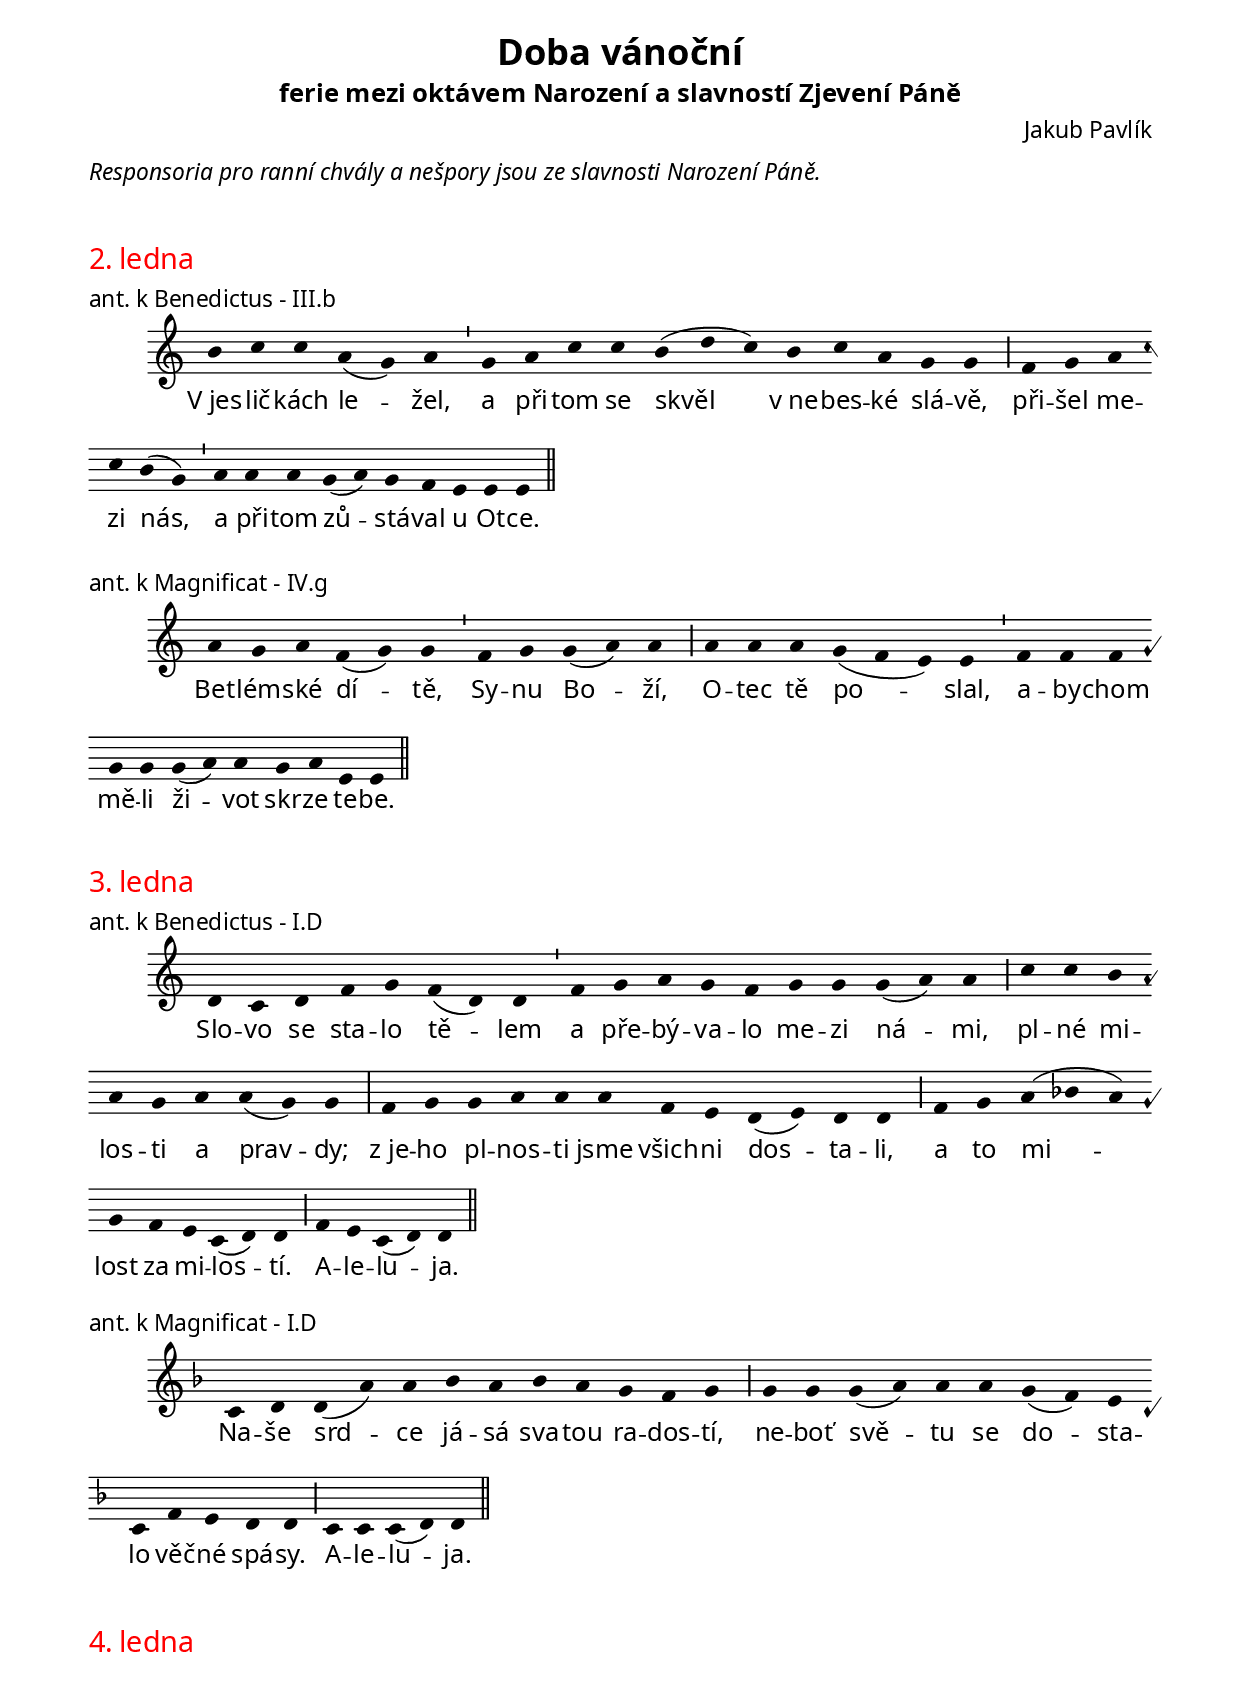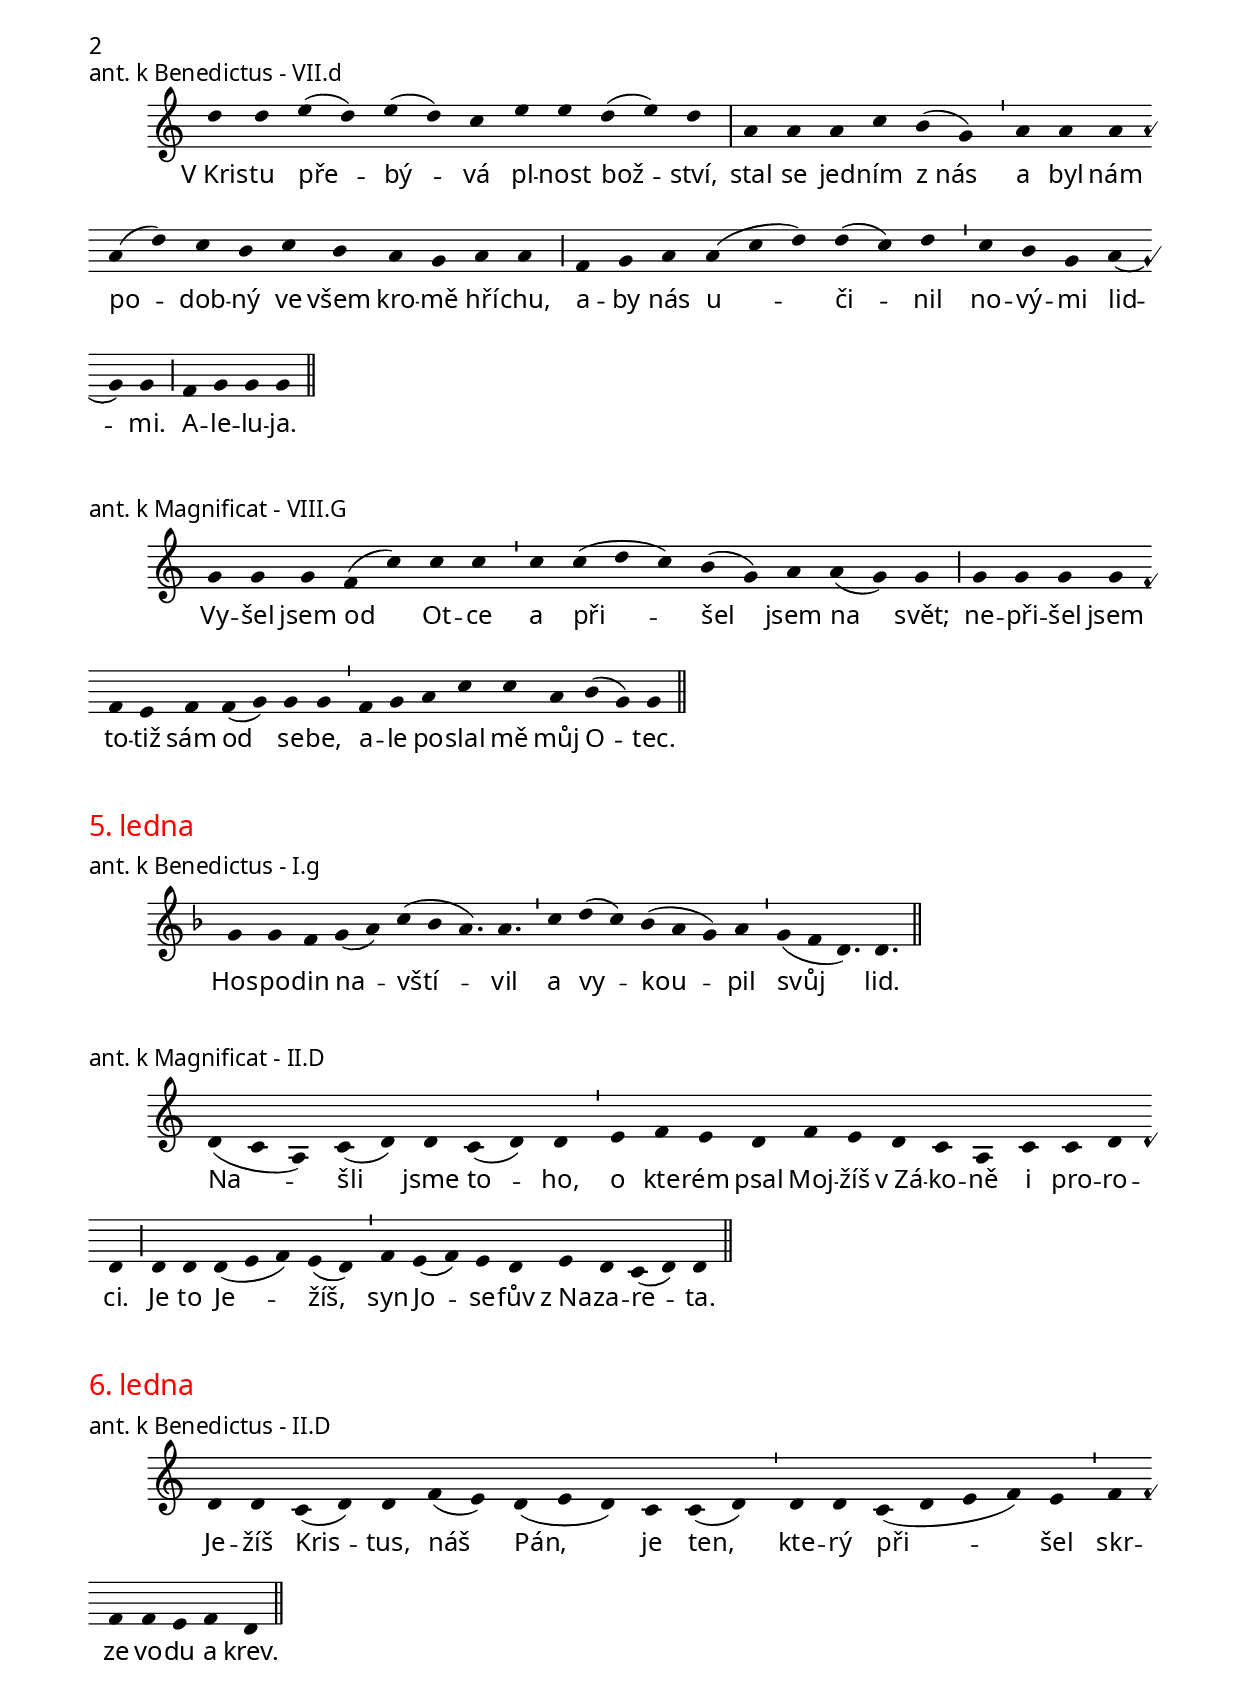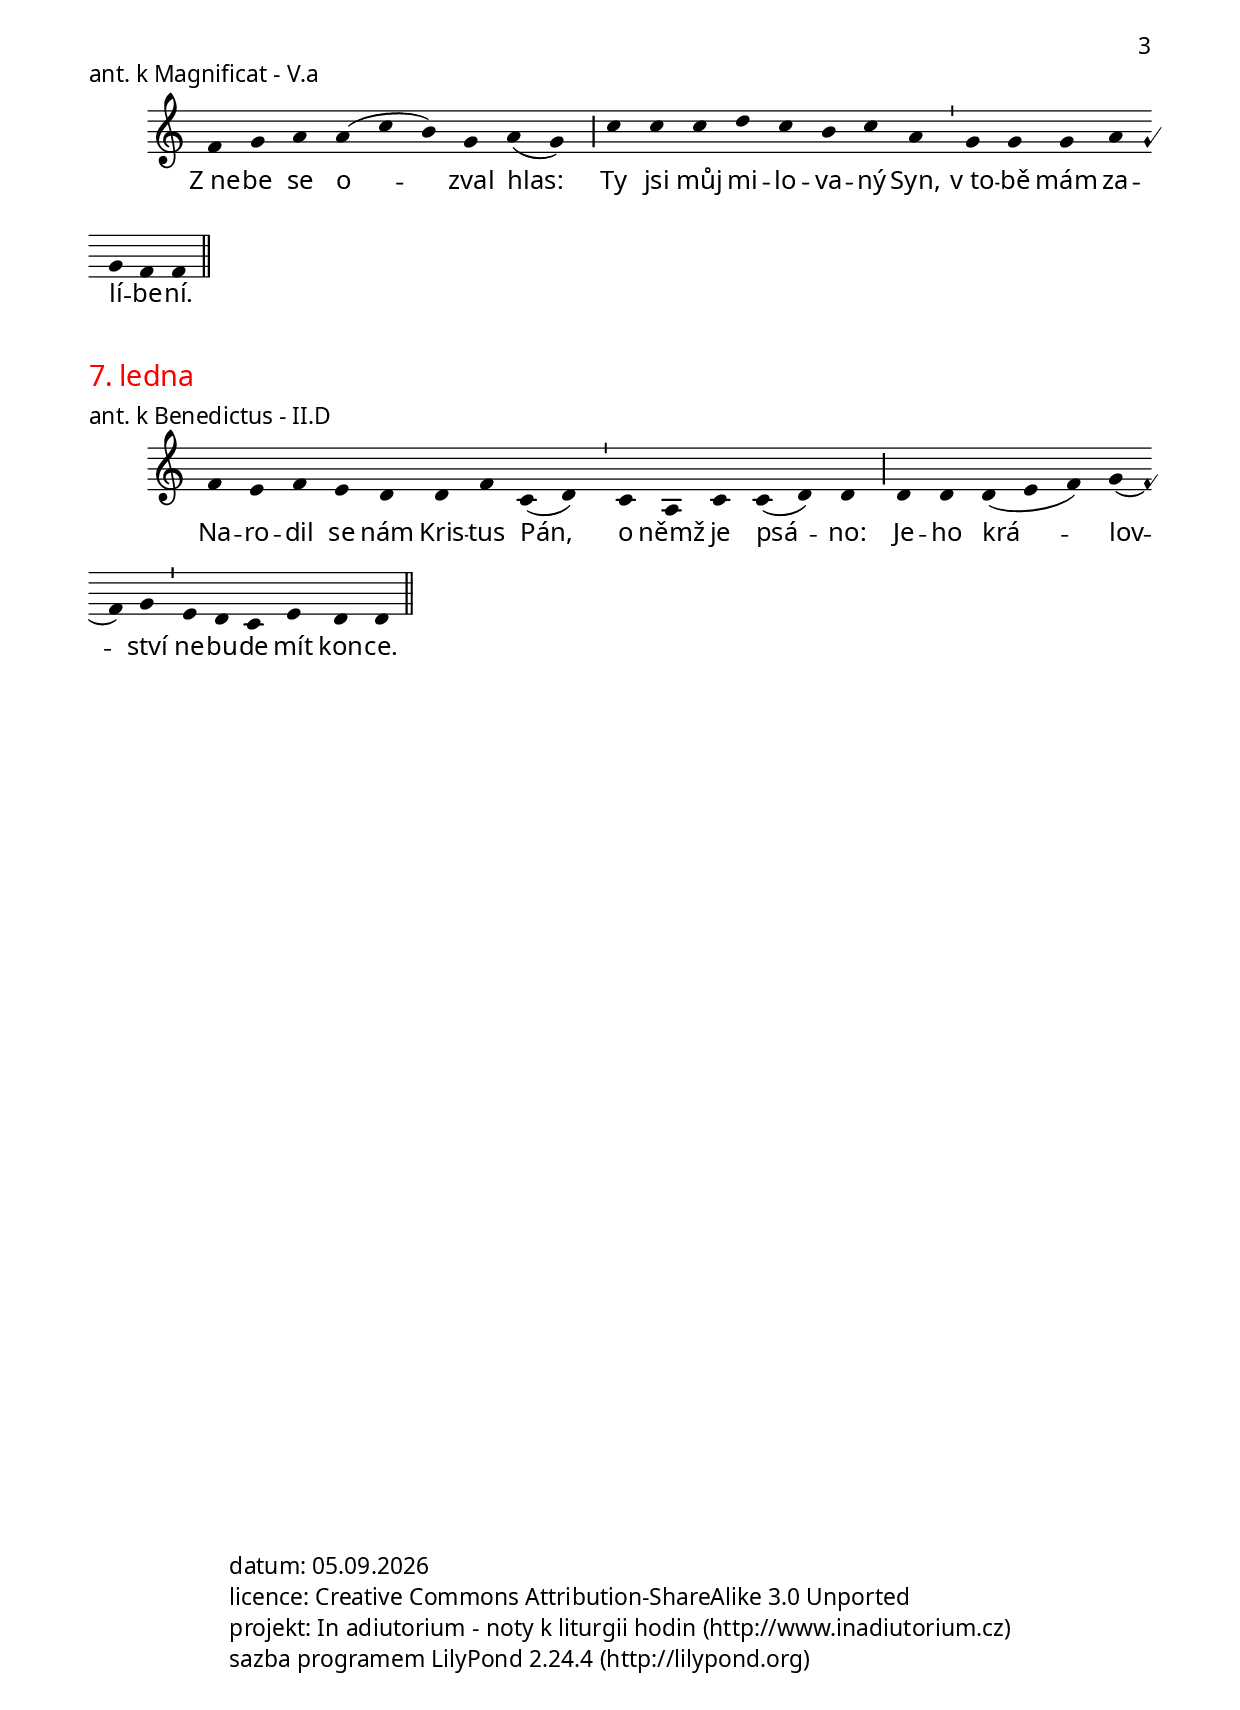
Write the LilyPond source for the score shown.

\version "2.17.24"

\header {
  title = "Doba vánoční"
  subtitle = "ferie mezi oktávem Narození a slavností Zjevení Páně"
  composer = "Jakub Pavlík"
}

\include "spolecne.ly"

\markup\italic{
  Responsoria pro ranní chvály a nešpory jsou ze slavnosti Narození Páně.
}

\markup\nadpisDen{2. ledna}

\score {
  \relative c'' {
    \choralniRezim
    b4 c c a( g) a \barMin
    g a c c b( d c) b c a g g \barMaior
    f g a c b( g) \barMin
    a a a g( a) g f e e e \barFinalis
  }
  \addlyrics {
    V_jes -- lič -- kách le -- žel,
    a při -- tom se skvěl v_ne -- bes -- ké slá -- vě,
    při -- šel me -- zi nás,
    a při -- tom zů -- stá -- val u Ot -- ce.
  }
  \header {
    quid = "ant. k Benedictus"
    modus = "III"
    differentia = "b"
    fons = "zcela volná inspirace (nejprve mimovolná) antifonou vanoce_narozenipane.ly#bohorodicka-1ne-a2"
    psalmus = ""
    id = "2aben"
    piece = \markup {\sestavTitulekBezZalmu}
  }
}

\score {
  \relative c'' {
    \choralniRezim
    a4 g a f( g) g \barMin f g g( a) a \barMaior
    a a a g( f e) e \barMin
    f f f g g g( a) a g a e e \barFinalis
  }
  \addlyrics {
    Bet -- lém -- ské dí -- tě, Sy -- nu Bo -- ží,
    O -- tec tě po -- slal,
    a -- by -- chom mě -- li ži -- vot skr -- ze te -- be.
  }
  \header {
    quid = "ant. k Magnificat"
    modus = "IV"
    differentia = "g"
    psalmus = ""
    placet = "nezpěvná"
    id = "2amag"
    piece = \markup {\sestavTitulekBezZalmu}
  }
}

\markup\nadpisDen{3. ledna}

\score {
  \relative c' {
    \choralniRezim
    d4 c d f g f( d) d \barMin
    f g a g f g g g( a) a \barMaior
    c c b a g a a( g) g \barMax
    f g g a a a f e d( e) d d \barMaior
    f g a( bes a) g f e c( d) d \barMaior
    f e c( d) d \barFinalis
  }
  \addlyrics {
    Slo -- vo se sta -- lo tě -- lem
    a pře -- bý -- va -- lo me -- zi ná -- mi,
    pl -- né mi -- los -- ti a prav -- dy;
    z_je -- ho pl -- nos -- ti jsme všich -- ni dos -- ta -- li,
    a to mi -- lost za mi -- los -- tí.
    A -- le -- lu -- ja.
  }
  \header {
    quid = "ant. k Benedictus"
    modus = "I"
    differentia = "D"
    psalmus = ""
    fial = "sanktoral/1227jan.ly#rch-aben?zacatek"
    placet = "r - text by stál za trochu víc práce a lépe padnoucí melodii s lepším spádem"
    id = "3aben"
    piece = \markup {\sestavTitulekBezZalmu}
  }
}

\score {
  \relative c' {
    \key f \major
    \choralniRezim
    c4 d d( a') a bes a bes a g f g \barMaior
    g g g( a) a a g( f) e c f e d d \barMaior
    c c c( d) d \barFinalis
  }
  \addlyrics {
    Na -- še srd -- ce já -- sá sva -- tou ra -- dos -- tí,
    ne -- boť svě -- tu se do -- sta -- lo věč -- né spá -- sy.
    A -- le -- lu -- ja.
  }
  \header {
    quid = "ant. k Magnificat"
    modus = "I"
    differentia = "D"
    psalmus = ""
    id = "3amag"
    piece = \markup {\sestavTitulekBezZalmu}
  }
}

\markup\nadpisDen{4. ledna}

\score {
  \relative c'' {
    \choralniRezim
    d4 d e( d) e( d) c e e d( e) d \barMax
    a a a c b( g) \barMin
    a a a a( d) c b c b a g a a \barMaior
    f g a a( c d) d( c) d \barMin c b g a( g) g \barMaior
    f g g g \barFinalis
  }
  \addlyrics {
    V_Kris -- tu pře -- bý -- vá pl -- nost bož -- ství,
    stal se jed -- ním z_nás
    a byl nám po -- dob -- ný ve všem kro -- mě hří -- chu,
    a -- by nás u -- či -- nil no -- vý -- mi lid -- mi.
    A -- le -- lu -- ja.
  }
  \header {
    quid = "ant. k Benedictus"
    modus = "VII"
    differentia = "d"
    psalmus = ""
    placet = "začátek zjednodušit"
    id = "4aben"
    piece = \markup {\sestavTitulekBezZalmu}
  }
}

\score {
  \relative c'' {
    \choralniRezim
    g4 g g f( c') c c \barMin
    c c( d c) b( g) a a( g) g \barMaior
    g g g g f e f f( g) g g \barMin
    f g a c c a b( g) g \barFinalis
  }
  \addlyrics {
    Vy -- šel jsem od Ot -- ce
    a při -- šel jsem na svět;
    ne -- při -- šel jsem to -- tiž sám od se -- be,
    a -- le po -- slal mě můj O -- tec.
  }
  \header {
    quid = "ant. k Magnificat"
    modus = "VIII"
    differentia = "G"
    psalmus = ""
    fial = "velikonoce_nanebevstoupeni.ly#1ne-a1?upraveno"
    placet = "melisma na _od sebe_ pryč; elegantnější závěr"
    id = "4amag"
    piece = \markup {\sestavTitulekBezZalmu}
  }
}

\markup\nadpisDen{5. ledna}

\score {
  \relative c'' {
    \choralniRezim
    \key f\major
    g4 g f g( a)  c( bes a4.) a \barMin
    c4 d( c) bes( a g) a \barMin g( f d4.) d \barFinalis
  }
  \addlyrics {
    Hos -- po -- din na -- vští -- vil a vy -- kou -- pil svůj lid.
  }
  \header {
    quid = "ant. k Benedictus"
    modus = "I"
    differentia = "g"
    psalmus = ""
    id = "5aben"
    fons = "zaltar, patek lichych tydnu, k Benedictus"
    fial = "antifony/ferie_kantevgant.ly#t1-pa-ben"
    piece = \markup {\sestavTitulekBezZalmu}
  }
}

\score {
  \relative c' {
    \choralniRezim
    d4( c a) c( d) d c( d) d \barMin
    e f e d f e d c a c c d d \barMaior % zmenena cast kvuli delsimu textu
    d d d( e f) e( d) \barMin f e( f) e d e d c( d) d \barFinalis
  }
  \addlyrics {
    Na -- šli jsme to -- ho,
    o kte -- rém psal Moj -- žíš v_Zá -- ko -- ně
    i pro -- ro -- ci.
    Je to Je -- žíš,
    syn Jo -- se -- fův z_Na -- za -- re -- ta.
  }
  \header {
    quid = "ant. k Magnificat"
    modus = "II"
    differentia = "D"
    psalmus = ""
    fial = "sanktoral/0503filipjakub.ly#rch-aben?cast&upraveno"
    placet = "nelíbí se mi dlouhá sestupná pasáž _Mojžíš v zákoně_"
    id = "5amag"
    piece = \markup {\sestavTitulekBezZalmu}
  }
}

\markup\nadpisDen{6. ledna}

\score {
  \relative c' {
    \choralniRezim
    % nejsem si jisty, ze zvolene frazovani je stastne.
    % Je z hlediska vyznamu textu lepsi,
    % aby na "je ten" koncila prvni fraze, jak jsem to udelal,
    % nebo aby jim zacinala nova?
    d d c( d) d f( e) d( e d) c c( d) \barMin
    d d c( d e f) e \barMin
    f f f e f d \barFinalis
  }
  \addlyrics {
    Je -- žíš Kris -- tus, náš Pán, je ten,
    kte -- rý při -- šel
    skr -- ze vo -- du a krev.
  }
  \header {
    quid = "ant. k Benedictus"
    modus = "II"
    differentia = "D"
    psalmus = ""
    placet = "lépe"
    id = "6aben"
    piece = \markup {\sestavTitulekBezZalmu}
  }
}

\score {
  \relative c' {
    \choralniRezim
    f4 g a a( c b) g a( g) \barMaior
    c c c d c b c a \barMin
    g g g a g f f \barFinalis
  }
  \addlyrics {
    Z_ne -- be se o -- zval hlas:
    Ty jsi můj mi -- lo -- va -- ný Syn,
    v_to -- bě mám za -- lí -- be -- ní.
  }
  \header {
    quid = "ant. k Magnificat"
    modus = "V"
    differentia = "a"
    psalmus = ""
    fial = "antifony/pust_nedeleC.ly#iimag2?upraveno"
    id = "6amag"
    piece = \markup {\sestavTitulekBezZalmu}
  }
}

\markup\nadpisDen{7. ledna}

\score {
  \relative c' {
    \choralniRezim
    f4 e f e d d f c( d) \barMin c a c c( d) d \barMaior
    d d d( e f) g( f) g \barMin e d c e d d \barFinalis
  }
  \addlyrics {
    Na -- ro -- dil se nám Kris -- tus Pán, o němž je psá -- no:
    Je -- ho krá -- lov -- ství ne -- bu -- de mít kon -- ce.
  }
  \header {
    quid = "ant. k Benedictus"
    modus = "II"
    differentia = "D"
    psalmus = ""
    placet = "r - závěr je takový jakoby s přistřiženými křídly"
    id = "7aben"
    piece = \markup {\sestavTitulekBezZalmu}
  }
}